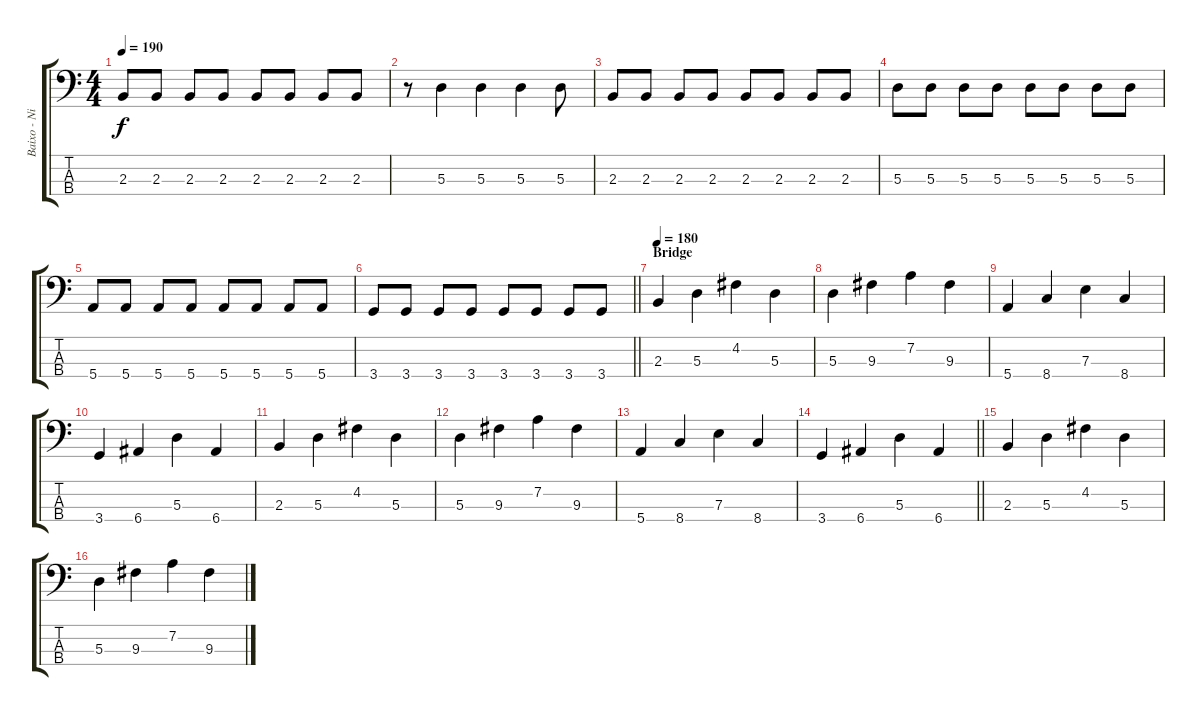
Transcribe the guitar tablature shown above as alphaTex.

\track ("Baixo - Nikola" "Baixo - Ni") {instrument electricbasspick}
\staff {score tabs}
\tuning (G2 D2 A1 E1) {hide}
\ts (4 4)
\tempo 190
\clef f4
\ks c
2.3.8{dy f} 2.3.8 2.3.8 2.3.8 2.3.8 2.3.8 2.3.8 2.3.8 |
r.8 5.3.4 5.3.4 5.3.4 5.3.8 |
2.3.8 2.3.8 2.3.8 2.3.8 2.3.8 2.3.8 2.3.8 2.3.8 |
5.3.8 5.3.8 5.3.8 5.3.8 5.3.8 5.3.8 5.3.8 5.3.8 |
5.4.8 5.4.8 5.4.8 5.4.8 5.4.8 5.4.8 5.4.8 5.4.8 |
\barLineRight lightlight
3.4.8 3.4.8 3.4.8 3.4.8 3.4.8 3.4.8 3.4.8 3.4.8 |
\section ("" "Bridge")
\tempo 180
2.3.4 5.3.4 4.2.4 5.3.4 |
5.3.4 9.3.4 7.2.4 9.3.4 |
5.4.4 8.4.4 7.3.4 8.4.4 |
3.4.4 6.4.4 5.3.4 6.4.4 |
2.3.4 5.3.4 4.2.4 5.3.4 |
5.3.4 9.3.4 7.2.4 9.3.4 |
5.4.4 8.4.4 7.3.4 8.4.4 |
\barLineRight lightlight
3.4.4 6.4.4 5.3.4 6.4.4 |
2.3.4 5.3.4 4.2.4 5.3.4 |
5.3.4 9.3.4 7.2.4 9.3.4
